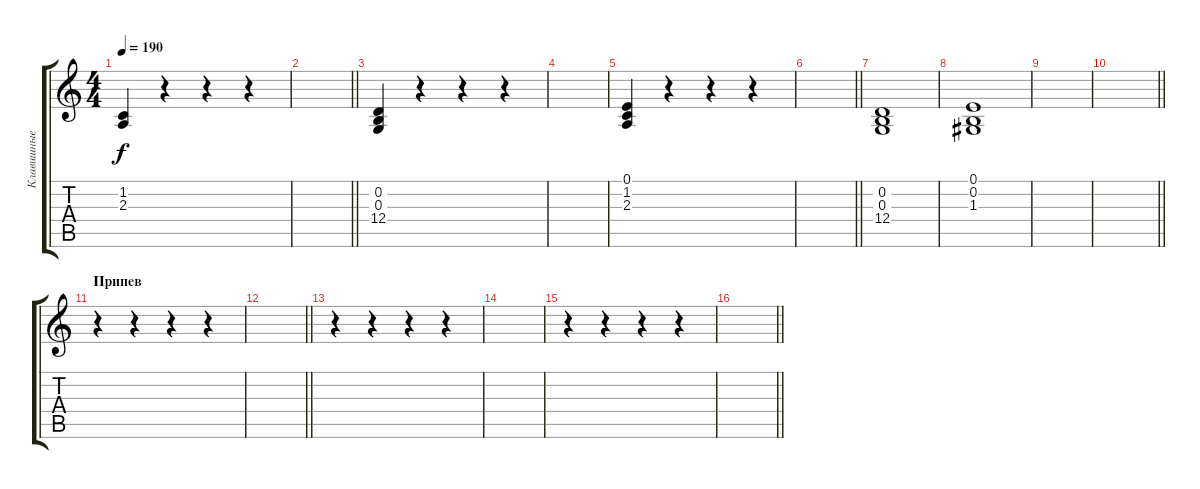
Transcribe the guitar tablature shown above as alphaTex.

\track ("Клавишные (Сэмпл Скрипки)" "Клавишные ") {instrument tremolostrings}
\staff {score tabs}
\tuning (E4 B3 G3 D3 A2 E2) {hide}
\ts (4 4)
\tempo 190
\clef g2
\ks c
(1.2 2.3).4{dy f} r.4 r.4 r.4 |
\barLineRight lightlight
|
(0.2 0.3 12.4).4 r.4 r.4 r.4 |
|
(0.1 1.2 2.3).4 r.4 r.4 r.4 |
\barLineRight lightlight
|
(0.2 0.3 12.4).1 |
(0.1 0.2 1.3).1 |
|
\barLineRight lightlight
|
\section ("" "Припев")
r.4 r.4 r.4 r.4 |
\barLineRight lightlight
|
r.4 r.4 r.4 r.4 |
|
r.4 r.4 r.4 r.4 |
\barLineRight lightlight
